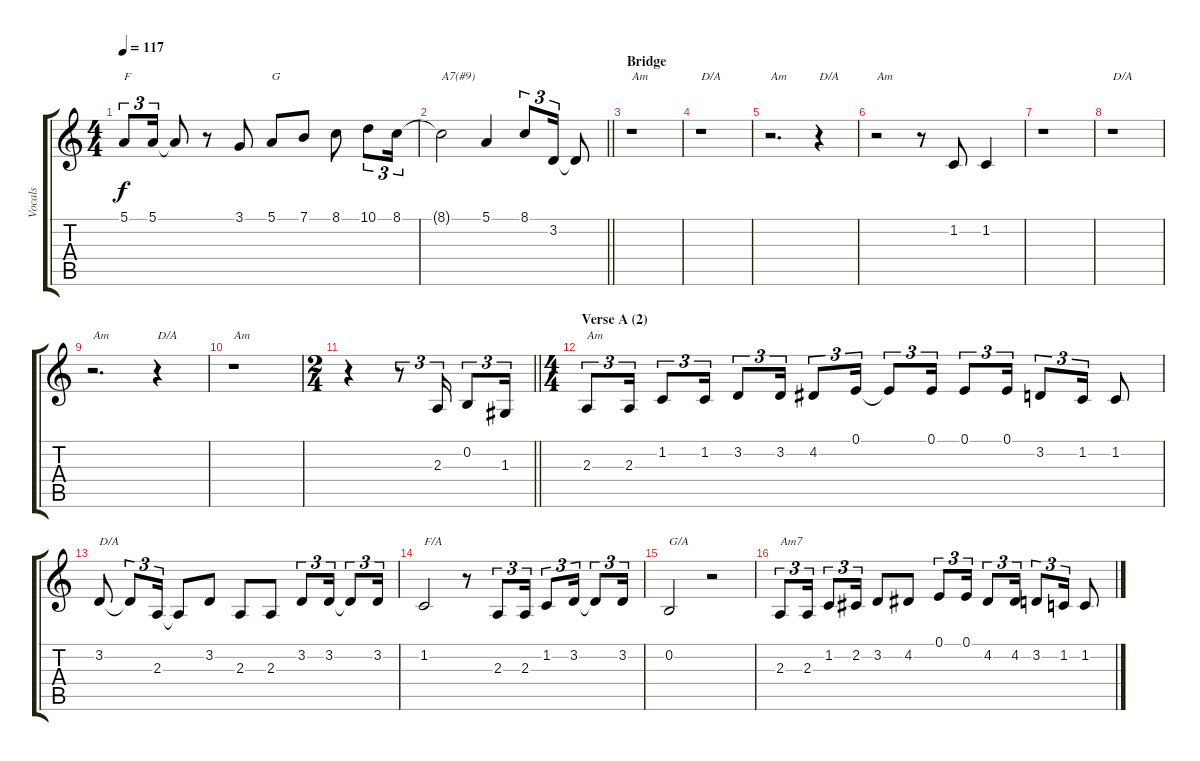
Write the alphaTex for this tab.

\track ("Vocals" "Vocals") {instrument sopranosax}
\staff {score tabs}
\tuning (E4 B3 G3 D3 A2 E2) {hide}
\ts (4 4)
\tempo 117
\clef g2
\ks aminor
5.1.8{tu (3 2) txt "F" dy f} 5.1.16{tu (3 2)} 5.1{t}.8 r.8 3.1.8 5.1.8{txt "G"} 7.1.8 8.1.8 10.1.8{tu (3 2)} 8.1.16{tu (3 2)} |
\barLineRight lightlight
8.1{t}.2{txt "A7(#9)"} 5.1.4 8.1.8{tu (3 2)} 3.2.16{tu (3 2)} 3.2{t}.8 |
\section ("" "Bridge")
r.1{txt "Am"} |
r.1{txt "D/A"} |
r.2{d txt "Am"} r.4{txt "D/A"} |
r.2{txt "Am"} r.8 1.2.8 1.2.4 |
r.1 |
r.1{txt "D/A"} |
r.2{d txt "Am"} r.4{txt "D/A"} |
r.1{txt "Am"} |
\ts (2 4)
\barLineRight lightlight
r.4 r.8{tu (3 2)} 2.3.16{tu (3 2)} 0.2.8{tu (3 2)} 1.3.16{tu (3 2)} |
\ts (4 4)
\section ("" "Verse A (2)")
2.3.8{tu (3 2) txt "Am"} 2.3.16{tu (3 2)} 1.2.8{tu (3 2)} 1.2.16{tu (3 2)} 3.2.8{tu (3 2)} 3.2.16{tu (3 2)} 4.2.8{tu (3 2)} 0.1.16{tu (3 2)} 0.1{t}.8{tu (3 2)} 0.1.16{tu (3 2)} 0.1.8{tu (3 2)} 0.1.16{tu (3 2)} 3.2.8{tu (3 2)} 1.2.16{tu (3 2)} 1.2.8 |
3.2.8{txt "D/A"} 3.2{t}.8{tu (3 2)} 2.3.16{tu (3 2)} 2.3{t}.8 3.2.8 2.3.8 2.3.8 3.2.8{tu (3 2)} 3.2.16{tu (3 2)} 3.2{t}.8{tu (3 2)} 3.2.16{tu (3 2)} |
1.2.2{txt "F/A"} r.8 2.3.8{tu (3 2)} 2.3.16{tu (3 2)} 1.2.8{tu (3 2)} 3.2.16{tu (3 2)} 3.2{t}.8{tu (3 2)} 3.2.16{tu (3 2)} |
0.2.2{txt "G/A"} r.2 |
2.3.8{tu (3 2) txt "Am7"} 2.3.16{tu (3 2)} 1.2.8{tu (3 2)} 2.2.16{tu (3 2)} 3.2.8 4.2.8 0.1.8{tu (3 2)} 0.1.16{tu (3 2)} 4.2.8{tu (3 2)} 4.2.16{tu (3 2)} 3.2.8{tu (3 2)} 1.2.16{tu (3 2)} 1.2.8
